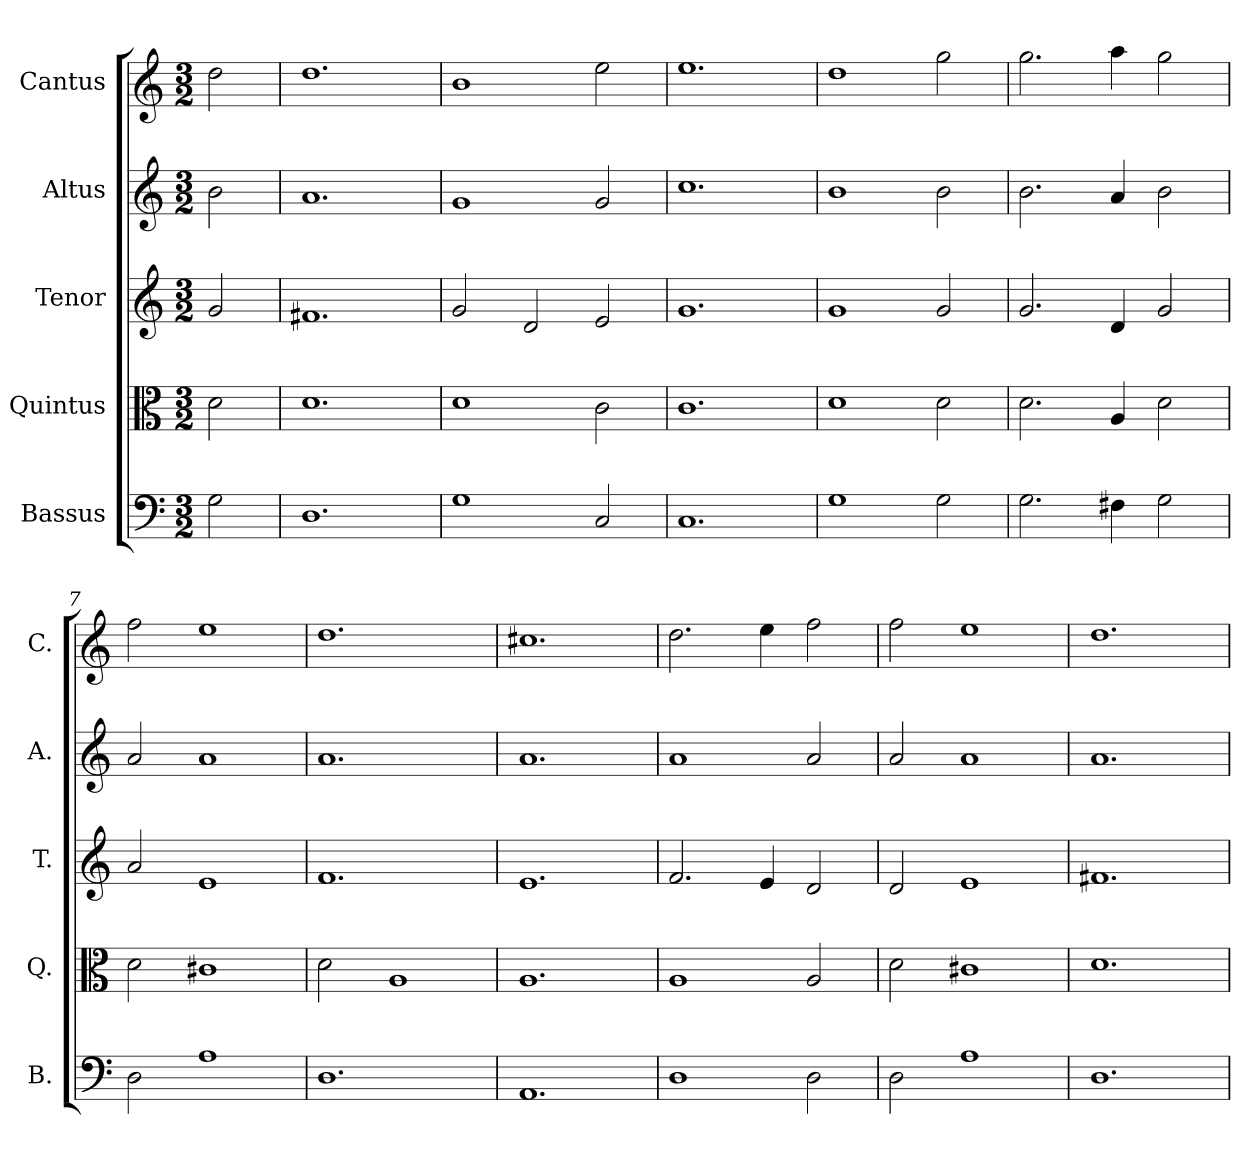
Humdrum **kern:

**kern	**kern	**kern	**kern	**kern
*part5	*part4	*part3	*part2	*part1
*staff5	*staff4	*staff3	*staff2	*staff1
*I"Bassus	*I"Quintus	*I"Tenor	*I"Altus	*I"Cantus
*I'B.	*I'Q.	*I'T.	*I'A.	*I'C.
*clefF4	*clefC3	*clefG2	*clefG2	*clefG2
*k[]	*k[]	*k[]	*k[]	*k[]
*M3/2	*M3/2	*M3/2	*M3/2	*M3/2
=1	=1	=1	=1	=1
2G\	2d\	2g/	2b\	2dd\
=2	=2	=2	=2	=2
1.D	1.d	1.f#X	1.a	1.dd
=3	=3	=3	=3	=3
1G	1d	2g/	1g	1b
.	.	2d/	.	.
2C/	2c\	2e/	2g/	2ee\
=4	=4	=4	=4	=4
1.C	1.c	1.g	1.cc	1.ee
=5	=5	=5	=5	=5
1G	1d	1g	1b	1dd
2G\	2d\	2g/	2b\	2gg\
=6	=6	=6	=6	=6
2.G\	2.d\	2.g/	2.b\	2.gg\
4F#X\	4A/	4d/	4a/	4aa\
2G\	2d\	2g/	2b\	2gg\
=7	=7	=7	=7	=7
2D\	2d\	2a/	2a/	2ff\
1A	1c#X	1e	1a	1ee
=8	=8	=8	=8	=8
1.D	2d\	1.f	1.a	1.dd
.	1A	.	.	.
=9	=9	=9	=9	=9
1.AA	1.A	1.e	1.a	1.cc#X
=10	=10	=10	=10	=10
1D	1A	2.f/	1a	2.dd\
.	.	4e/	.	4ee\
2D\	2A/	2d/	2a/	2ff\
=11	=11	=11	=11	=11
2D\	2d\	2d/	2a/	2ff\
1A	1c#X	1e	1a	1ee
=12	=12	=12	=12	=12
1.D	1.d	1.f#X	1.a	1.dd
=	=	=	=	=
*-	*-	*-	*-	*-
